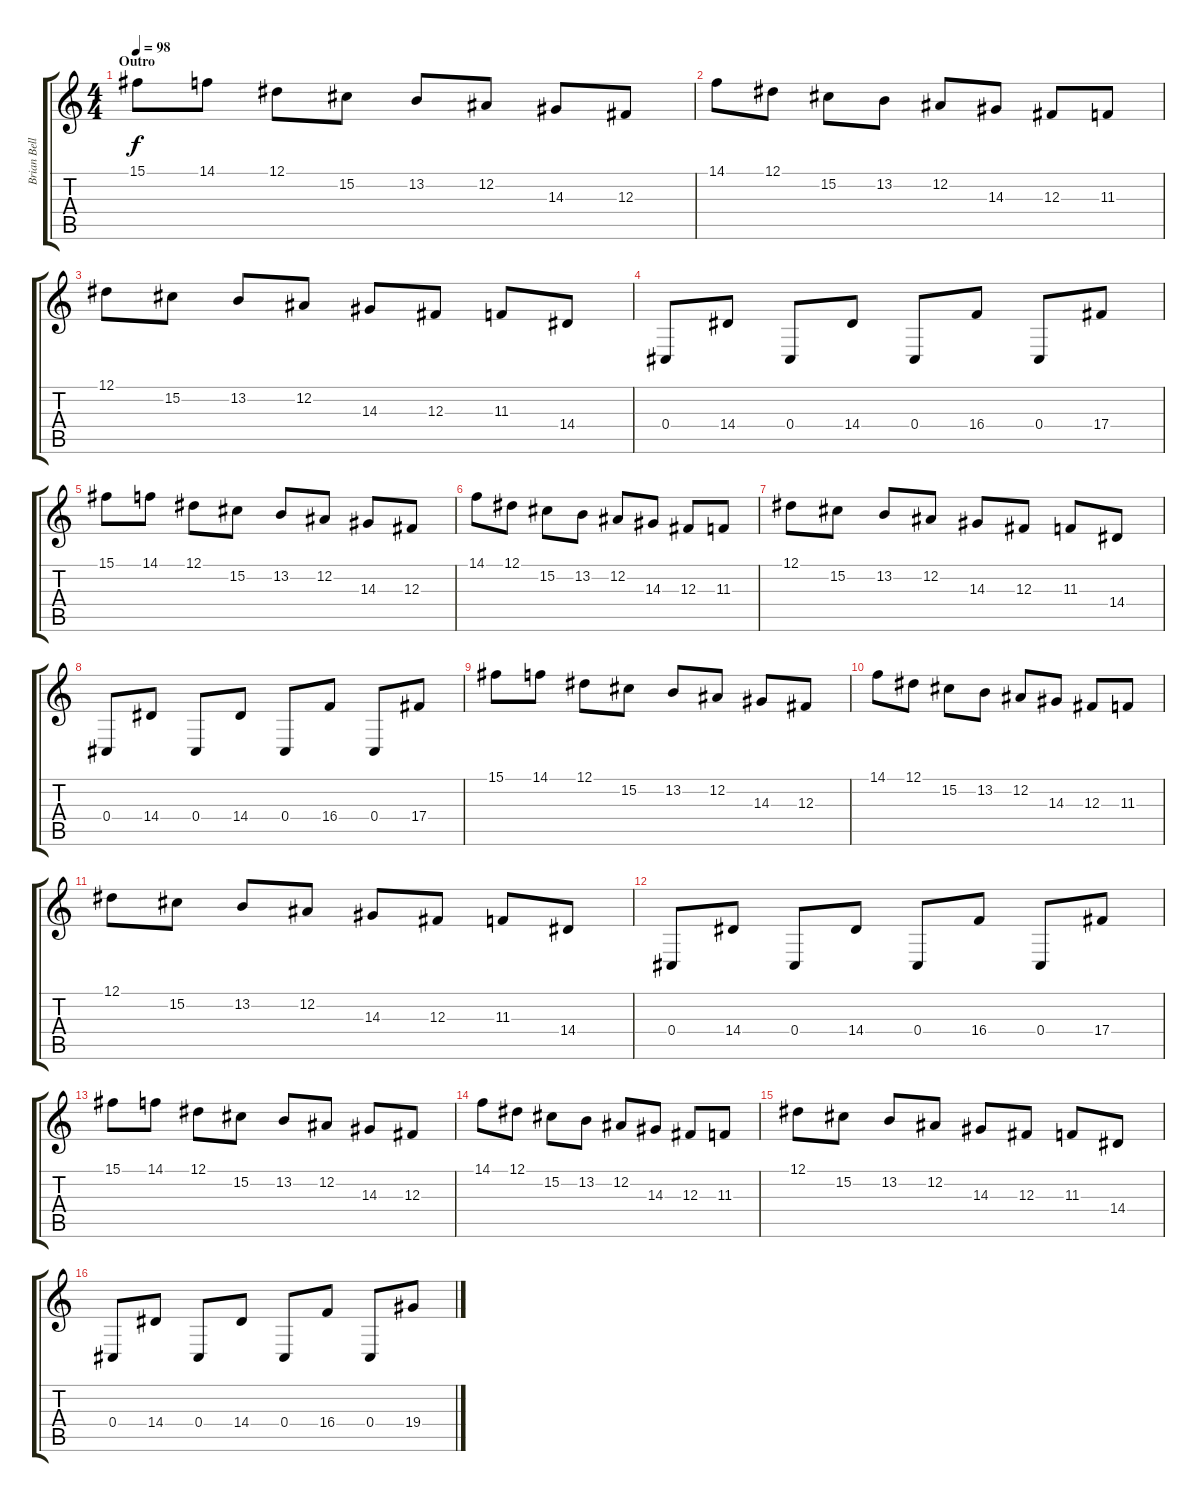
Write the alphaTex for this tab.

\track ("Brian Bell - Piano" "Brian Bell") {instrument acousticgrandpiano}
\staff {score tabs}
\tuning (Eb4 Bb3 Gb3 Db3 Ab2 Eb2) {hide}
\ts (4 4)
\section ("" "Outro")
\tempo 98
\clef g2
\ks c
15.1.8{dy f} 14.1.8 12.1.8 15.2.8 13.2.8 12.2.8 14.3.8 12.3.8 |
14.1.8 12.1.8 15.2.8 13.2.8 12.2.8 14.3.8 12.3.8 11.3.8 |
12.1.8 15.2.8 13.2.8 12.2.8 14.3.8 12.3.8 11.3.8 14.4.8 |
0.4.8 14.4.8 0.4.8 14.4.8 0.4.8 16.4.8 0.4.8 17.4.8 |
15.1.8 14.1.8 12.1.8 15.2.8 13.2.8 12.2.8 14.3.8 12.3.8 |
14.1.8 12.1.8 15.2.8 13.2.8 12.2.8 14.3.8 12.3.8 11.3.8 |
12.1.8 15.2.8 13.2.8 12.2.8 14.3.8 12.3.8 11.3.8 14.4.8 |
0.4.8 14.4.8 0.4.8 14.4.8 0.4.8 16.4.8 0.4.8 17.4.8 |
15.1.8 14.1.8 12.1.8 15.2.8 13.2.8 12.2.8 14.3.8 12.3.8 |
14.1.8 12.1.8 15.2.8 13.2.8 12.2.8 14.3.8 12.3.8 11.3.8 |
12.1.8 15.2.8 13.2.8 12.2.8 14.3.8 12.3.8 11.3.8 14.4.8 |
0.4.8 14.4.8 0.4.8 14.4.8 0.4.8 16.4.8 0.4.8 17.4.8 |
15.1.8 14.1.8 12.1.8 15.2.8 13.2.8 12.2.8 14.3.8 12.3.8 |
14.1.8 12.1.8 15.2.8 13.2.8 12.2.8 14.3.8 12.3.8 11.3.8 |
12.1.8 15.2.8 13.2.8 12.2.8 14.3.8 12.3.8 11.3.8 14.4.8 |
0.4.8 14.4.8 0.4.8 14.4.8 0.4.8 16.4.8 0.4.8 19.4.8
